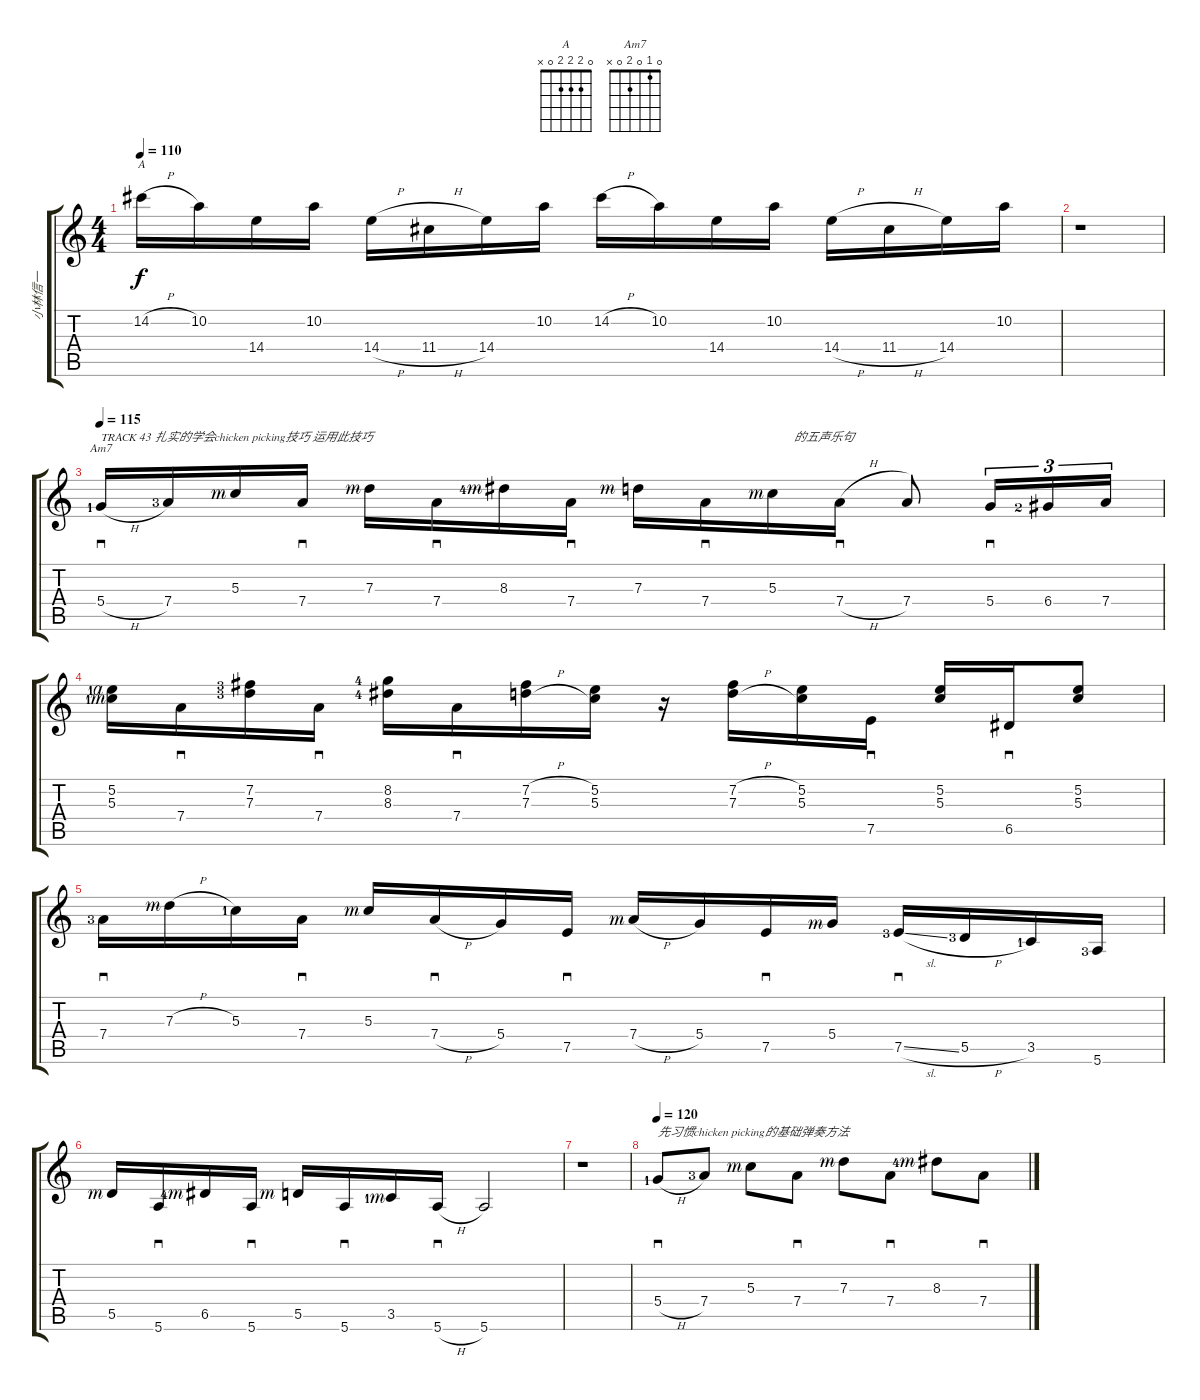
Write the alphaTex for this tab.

\track ("小林信一" "小林信一") {instrument overdrivenguitar}
\staff {score tabs}
\tuning (E4 B3 G3 D3 A2 E2) {hide}
\chord ("A" 0 2 2 2 0 x)
\chord ("Am7" 0 1 0 2 0 x)
\ts (4 4)
\tempo 110
\clef g2
\ks c
14.2{h}.16{ch "A" dy f} 10.2.16 14.4.16 10.2.16 14.4{h}.16 11.4{h}.16 14.4.16 10.2.16 14.2{h}.16 10.2.16 14.4.16 10.2.16 14.4{h}.16 11.4{h}.16 14.4.16 10.2.16 |
r.1 |
\tempo 115
5.4{h lf 2}.16{sd ch "Am7" txt "TRACK 43 扎实的学会chicken picking技巧 运用此技巧"} 7.4{lf 4}.16 5.3{rf 3}.16 7.4.16{sd} 7.3{rf 3}.16 7.4.16{sd} 8.3{lf 5 rf 3}.16 7.4.16{sd} 7.3{rf 3}.16 7.4.16{sd} 5.3{rf 3}.16{txt "       的五声乐句"} 7.4{h}.16{sd} 7.4.8 5.4.16{sd tu (3 2)} 6.4{lf 3}.16{tu (3 2)} 7.4.16{tu (3 2)} |
(5.2{lf 2 rf 4} 5.3{lf 2 rf 3}).16 7.4.16{sd} (7.2{lf 4} 7.3{lf 4}).16 7.4.16{sd} (8.2{lf 5} 8.3{lf 5}).16 7.4.16{sd} (7.2{h} 7.3{h}).16 (5.2 5.3).16 r.16 (7.2{h} 7.3{h}).16 (5.2 5.3).16 7.5.16{sd} (5.2 5.3).16 6.5.16{sd} (5.2 5.3).8 |
7.4{lf 4}.16{sd} 7.3{h rf 3}.16 5.3{lf 2}.16 7.4.16{sd} 5.3{rf 3}.16 7.4{h}.16{sd} 5.4.16 7.5.16{sd} 7.4{h rf 3}.16 5.4.16 7.5.16{sd} 5.4{rf 3}.16 7.5{sl lf 4}.16{sd} 5.5{h lf 4}.16 3.5{lf 2}.16 5.6{lf 4}.16 |
5.5{rf 3}.16 5.6.16{sd} 6.5{lf 5 rf 3}.16 5.6.16{sd} 5.5{rf 3}.16 5.6.16{sd} 3.5{lf 2 rf 3}.16 5.6{h}.16{sd} 5.6.2 |
r.1 |
\tempo 120
5.4{h lf 2}.8{sd txt "先习惯chicken picking的基础弹奏方法"} 7.4{lf 4}.8 5.3{rf 3}.8 7.4.8{sd} 7.3{rf 3}.8 7.4.8{sd} 8.3{lf 5 rf 3}.8 7.4.8{sd}
